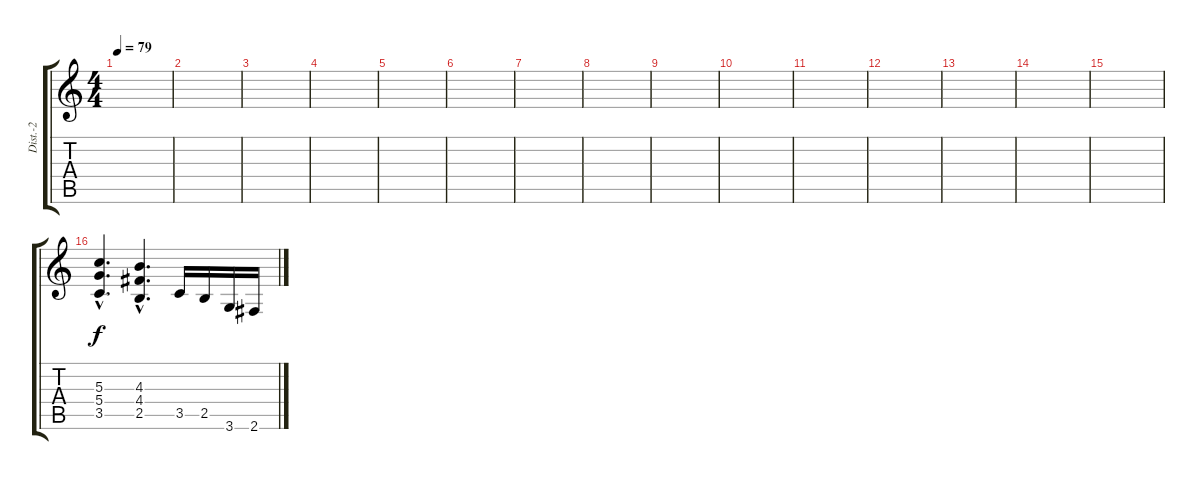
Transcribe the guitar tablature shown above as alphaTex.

\track ("Dist.-2" "Dist.-2") {instrument overdrivenguitar}
\staff {score tabs}
\tuning (E4 B3 G3 D3 A2 E2) {hide}
\ts (4 4)
\tempo 79
\clef g2
\ks c
|
|
|
|
|
|
|
|
|
|
|
|
|
|
|
(5.3{hac} 5.4{hac} 3.5{hac}).4{d} (4.3{hac} 4.4{hac} 2.5{hac}).4{d} 3.5.16 2.5.16 3.6.16 2.6.16
